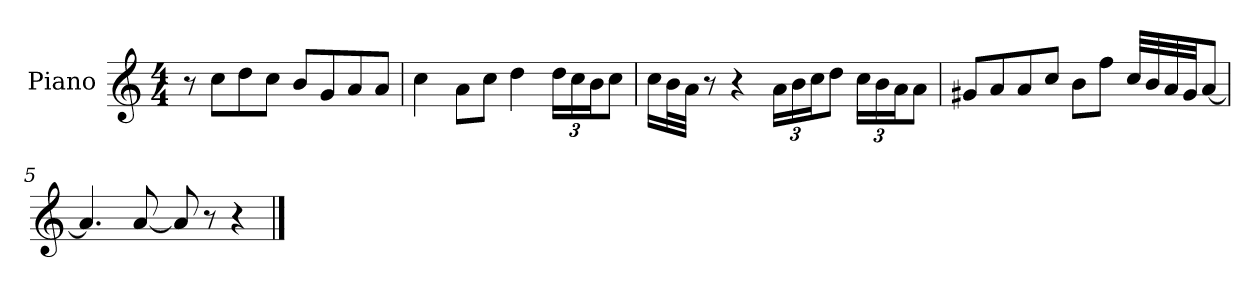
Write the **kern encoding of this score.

**kern
*part1
*staff1
*I"Piano
*I'P-no
*clefG2
*k[]
*M4/4
*MM90
=1
8r
8cc\L
8dd\
8cc\J
8b/L
8g/
8a/
8a/J
=2
4cc\
8a\L
8cc\J
4dd\
*Xbrackettup
24dd\LL
24cc\
24b\J
8cc\J
=3
16cc\LL
32b\L
32a\JJJ
8r
4r
24a\LL
24b\
24cc\J
8dd\J
24cc\LL
24b\
24a\J
8a\J
=4
8g#X/L
8a/
8a/
8cc/J
8b\L
8ff\J
32cc/LLL
32b/
32a/
32g#/JJ
[8a/J
!!LO:LB:g=z
=5
4.a/]
[8a/
8a/]
8r
4r
==
*-
